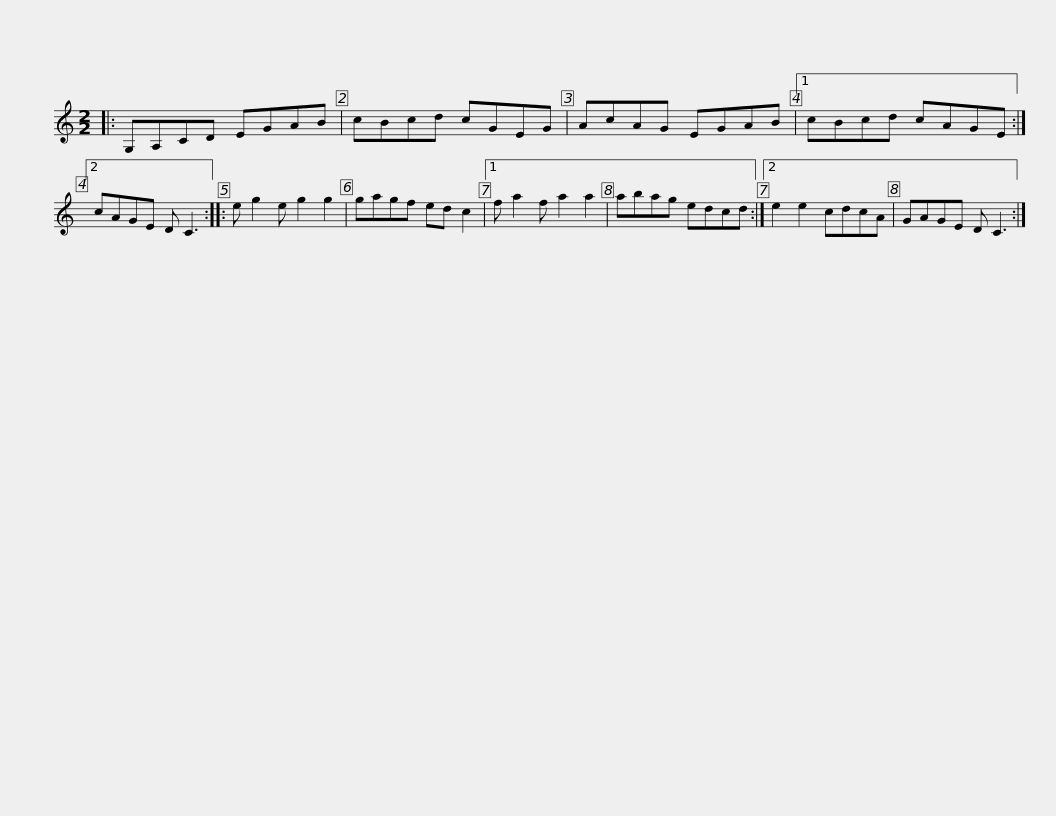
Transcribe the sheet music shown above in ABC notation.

X:1
L:1/8
M:2/2
I:linebreak $
K:C
V:1 treble
V:1
|: G,A,CD EGAB | cBcd cGEG | AcAG EGAB |1 cBcd cAGE :|2 cAGE D C3 ::$ %5
 e g2 e g2 g2 | gagf ed c2 |1 f a2 f a2 a2 | abag edcd :|2 e2 e2 cdcA | %10
 GAGE D C3 :| %11
